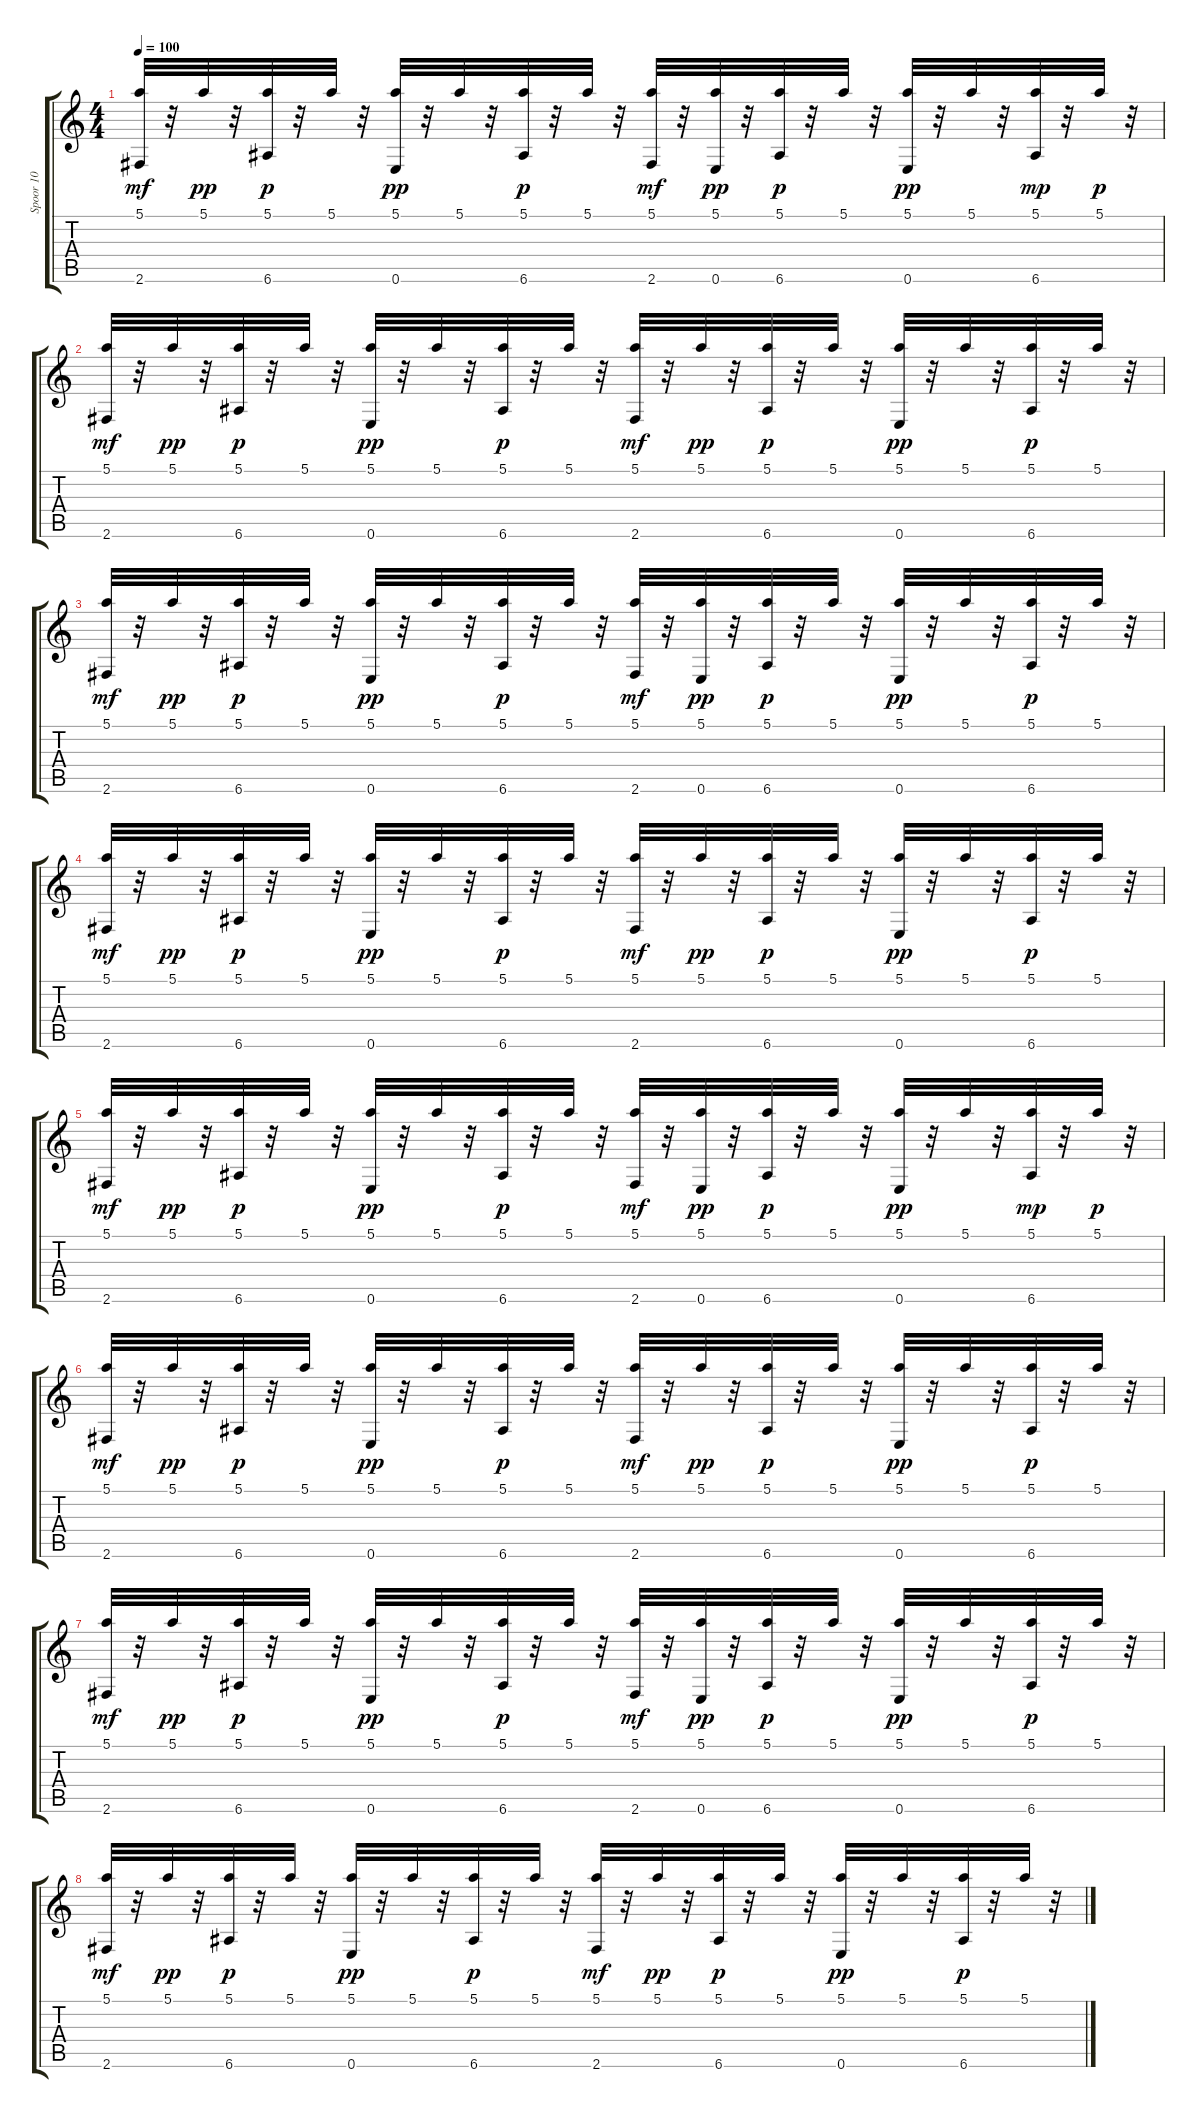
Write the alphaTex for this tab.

\track ("Spoor 10" "Spoor 10") {instrument acousticguitarsteel}
\staff {score tabs}
\tuning (E4 B3 G3 D3 A2 E2) {hide}
\ts (4 4)
\tempo 100
\clef g2
\ks c
(5.1 2.6).32{dy mf} r.32 5.1.32{dy pp} r.32 (5.1 6.6).32{dy p} r.32 5.1.32 r.32 (5.1 0.6).32{dy pp} r.32 5.1.32 r.32 (5.1 6.6).32{dy p} r.32 5.1.32 r.32 (5.1 2.6).32{dy mf} r.32 (5.1 0.6).32{dy pp} r.32 (5.1 6.6).32{dy p} r.32 5.1.32 r.32 (5.1 0.6).32{dy pp} r.32 5.1.32 r.32 (5.1 6.6).32{dy mp} r.32 5.1.32{dy p} r.32 |
(5.1 2.6).32{dy mf} r.32 5.1.32{dy pp} r.32 (5.1 6.6).32{dy p} r.32 5.1.32 r.32 (5.1 0.6).32{dy pp} r.32 5.1.32 r.32 (5.1 6.6).32{dy p} r.32 5.1.32 r.32 (5.1 2.6).32{dy mf} r.32 5.1.32{dy pp} r.32 (5.1 6.6).32{dy p} r.32 5.1.32 r.32 (5.1 0.6).32{dy pp} r.32 5.1.32 r.32 (5.1 6.6).32{dy p} r.32 5.1.32 r.32 |
(5.1 2.6).32{dy mf} r.32 5.1.32{dy pp} r.32 (5.1 6.6).32{dy p} r.32 5.1.32 r.32 (5.1 0.6).32{dy pp} r.32 5.1.32 r.32 (5.1 6.6).32{dy p} r.32 5.1.32 r.32 (5.1 2.6).32{dy mf} r.32 (5.1 0.6).32{dy pp} r.32 (5.1 6.6).32{dy p} r.32 5.1.32 r.32 (5.1 0.6).32{dy pp} r.32 5.1.32 r.32 (5.1 6.6).32{dy p} r.32 5.1.32 r.32 |
(5.1 2.6).32{dy mf} r.32 5.1.32{dy pp} r.32 (5.1 6.6).32{dy p} r.32 5.1.32 r.32 (5.1 0.6).32{dy pp} r.32 5.1.32 r.32 (5.1 6.6).32{dy p} r.32 5.1.32 r.32 (5.1 2.6).32{dy mf} r.32 5.1.32{dy pp} r.32 (5.1 6.6).32{dy p} r.32 5.1.32 r.32 (5.1 0.6).32{dy pp} r.32 5.1.32 r.32 (5.1 6.6).32{dy p} r.32 5.1.32 r.32 |
(5.1 2.6).32{dy mf} r.32 5.1.32{dy pp} r.32 (5.1 6.6).32{dy p} r.32 5.1.32 r.32 (5.1 0.6).32{dy pp} r.32 5.1.32 r.32 (5.1 6.6).32{dy p} r.32 5.1.32 r.32 (5.1 2.6).32{dy mf} r.32 (5.1 0.6).32{dy pp} r.32 (5.1 6.6).32{dy p} r.32 5.1.32 r.32 (5.1 0.6).32{dy pp} r.32 5.1.32 r.32 (5.1 6.6).32{dy mp} r.32 5.1.32{dy p} r.32 |
(5.1 2.6).32{dy mf} r.32 5.1.32{dy pp} r.32 (5.1 6.6).32{dy p} r.32 5.1.32 r.32 (5.1 0.6).32{dy pp} r.32 5.1.32 r.32 (5.1 6.6).32{dy p} r.32 5.1.32 r.32 (5.1 2.6).32{dy mf} r.32 5.1.32{dy pp} r.32 (5.1 6.6).32{dy p} r.32 5.1.32 r.32 (5.1 0.6).32{dy pp} r.32 5.1.32 r.32 (5.1 6.6).32{dy p} r.32 5.1.32 r.32 |
(5.1 2.6).32{dy mf} r.32 5.1.32{dy pp} r.32 (5.1 6.6).32{dy p} r.32 5.1.32 r.32 (5.1 0.6).32{dy pp} r.32 5.1.32 r.32 (5.1 6.6).32{dy p} r.32 5.1.32 r.32 (5.1 2.6).32{dy mf} r.32 (5.1 0.6).32{dy pp} r.32 (5.1 6.6).32{dy p} r.32 5.1.32 r.32 (5.1 0.6).32{dy pp} r.32 5.1.32 r.32 (5.1 6.6).32{dy p} r.32 5.1.32 r.32 |
(5.1 2.6).32{dy mf} r.32 5.1.32{dy pp} r.32 (5.1 6.6).32{dy p} r.32 5.1.32 r.32 (5.1 0.6).32{dy pp} r.32 5.1.32 r.32 (5.1 6.6).32{dy p} r.32 5.1.32 r.32 (5.1 2.6).32{dy mf} r.32 5.1.32{dy pp} r.32 (5.1 6.6).32{dy p} r.32 5.1.32 r.32 (5.1 0.6).32{dy pp} r.32 5.1.32 r.32 (5.1 6.6).32{dy p} r.32 5.1.32 r.32
